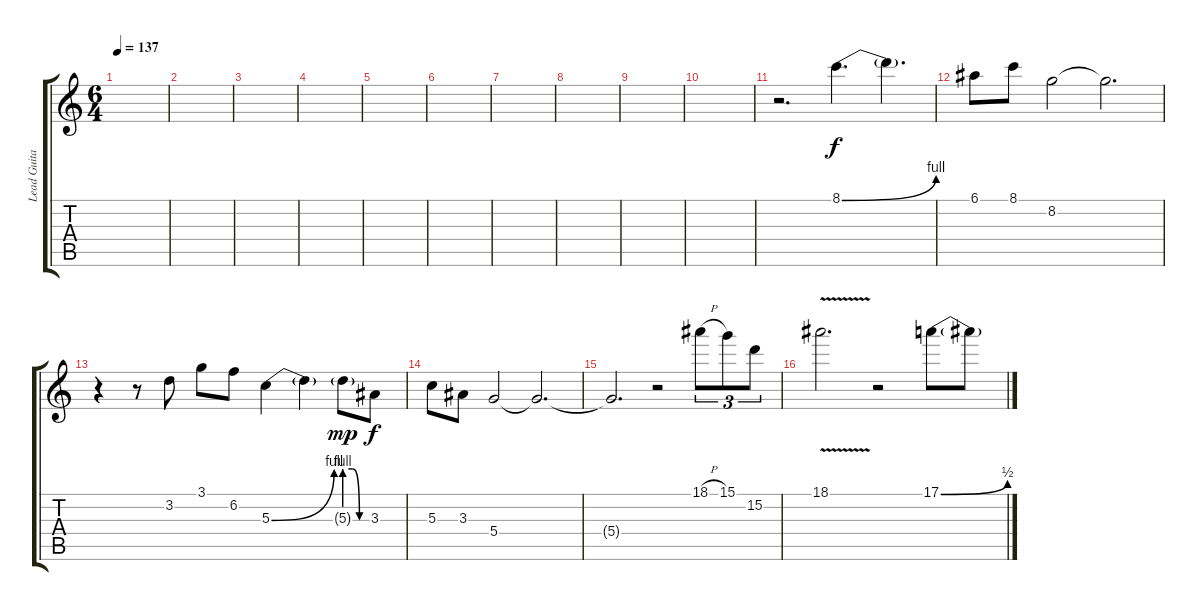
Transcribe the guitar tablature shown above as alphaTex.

\track ("Lead Guitar" "Lead Guita") {instrument electricguitarjazz}
\staff {score tabs}
\tuning (E4 B3 G3 D3 A2 E2) {hide}
\ts (6 4)
\tempo 137
\clef g2
\ks c
|
|
|
|
|
|
|
|
|
|
r.2{d instrument overdrivenguitar} 8.1{be (bend 0 0 60 4)}.4{d} 8.1{t}.4{d} |
6.1.8 8.1.8 8.2.2 8.2{t}.2{d} |
r.4 r.8 3.2.8 3.1.8 6.2.8 5.3{be (bend 0 0 60 4)}.4 5.3{t}.4 5.3{be (custom 0 4 20 4 40 0 60 0) g}.8{dy mp} 3.3.8{dy f} |
5.3.8 3.3.8 5.4.2 5.4{t}.2{d} |
5.4{t}.2{d} r.2 18.1{h}.8{tu (3 2)} 15.1.8{tu (3 2)} 15.2.8{tu (3 2)} |
18.1{v}.2{d} r.2 17.1{be (bend 0 0 60 2)}.8 17.1{t}.8
